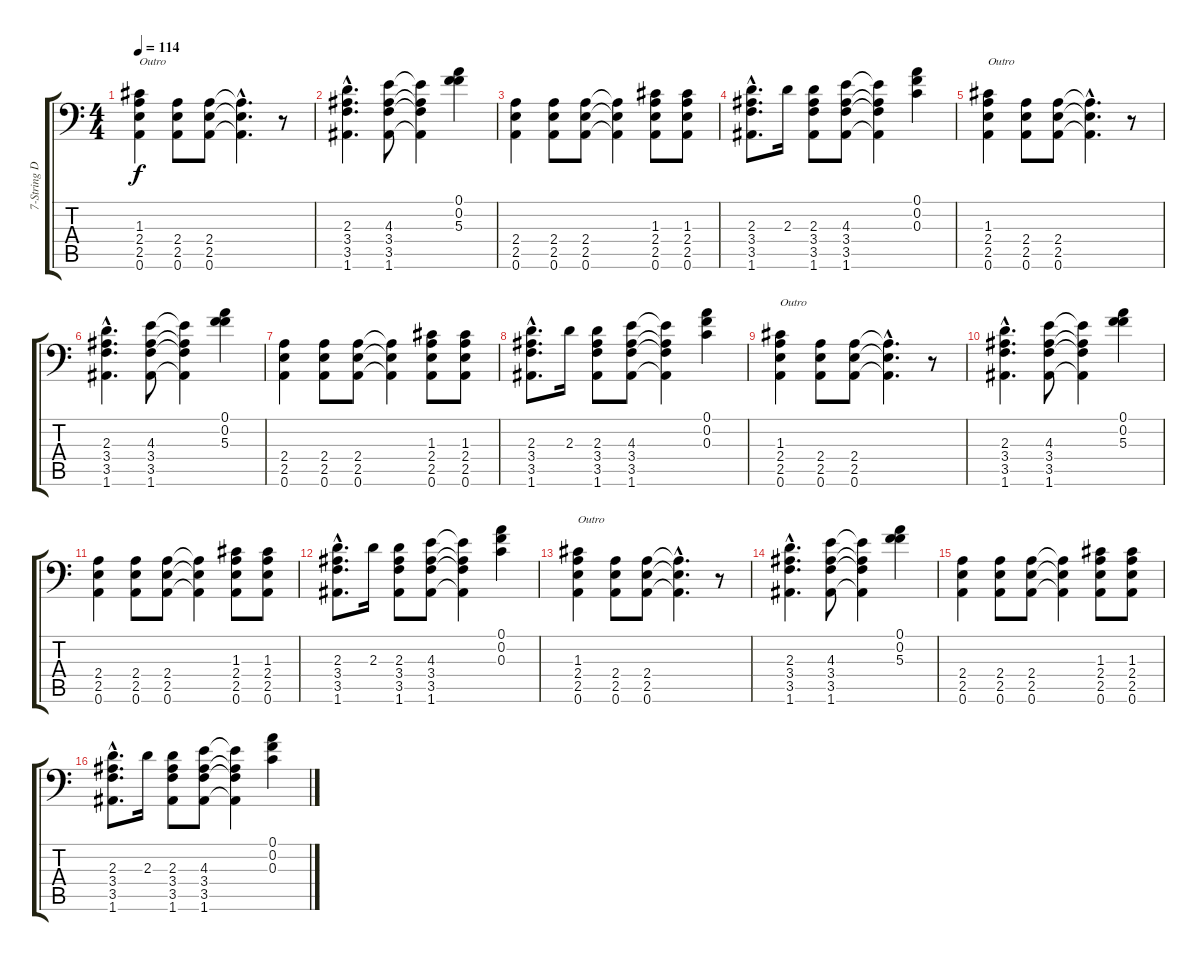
\track ("7-String Dist. #1" "7-String D") {instrument distortionguitar}
\staff {score tabs}
\tuning (A3 F3 C3 G2 D2 A1) {hide}
\ts (4 4)
\tempo 114
\clef f4
\ks c
(1.3 2.4 2.5 0.6).4{txt "Outro" dy f} (2.4 2.5 0.6).8 (2.4 2.5 0.6).8 (2.4{hac t} 2.5{hac t} 0.6{hac t}).4{d} r.8 |
(2.3{hac} 3.4{hac} 3.5{hac} 1.6{hac}).4{d} (4.3 3.4 3.5 1.6).8 (4.3{t} 3.4{t} 3.5{t} 1.6{t}).4 (0.1 0.2 5.3).4 |
(2.4 2.5 0.6).4 (2.4 2.5 0.6).8 (2.4 2.5 0.6).8 (2.4{t} 2.5{t} 0.6{t}).4 (1.3 2.4 2.5 0.6).8 (1.3 2.4 2.5 0.6).8 |
(2.3{hac} 3.4{hac} 3.5{hac} 1.6{hac}).8{d} 2.3.16 (2.3 3.4 3.5 1.6).8 (4.3 3.4 3.5 1.6).8 (4.3{t} 3.4{t} 3.5{t} 1.6{t}).4 (0.1 0.2 0.3).4 |
(1.3 2.4 2.5 0.6).4{txt "Outro"} (2.4 2.5 0.6).8 (2.4 2.5 0.6).8 (2.4{hac t} 2.5{hac t} 0.6{hac t}).4{d} r.8 |
(2.3{hac} 3.4{hac} 3.5{hac} 1.6{hac}).4{d} (4.3 3.4 3.5 1.6).8 (4.3{t} 3.4{t} 3.5{t} 1.6{t}).4 (0.1 0.2 5.3).4 |
(2.4 2.5 0.6).4 (2.4 2.5 0.6).8 (2.4 2.5 0.6).8 (2.4{t} 2.5{t} 0.6{t}).4 (1.3 2.4 2.5 0.6).8 (1.3 2.4 2.5 0.6).8 |
(2.3{hac} 3.4{hac} 3.5{hac} 1.6{hac}).8{d} 2.3.16 (2.3 3.4 3.5 1.6).8 (4.3 3.4 3.5 1.6).8 (4.3{t} 3.4{t} 3.5{t} 1.6{t}).4 (0.1 0.2 0.3).4 |
(1.3 2.4 2.5 0.6).4{txt "Outro"} (2.4 2.5 0.6).8 (2.4 2.5 0.6).8 (2.4{hac t} 2.5{hac t} 0.6{hac t}).4{d} r.8 |
(2.3{hac} 3.4{hac} 3.5{hac} 1.6{hac}).4{d} (4.3 3.4 3.5 1.6).8 (4.3{t} 3.4{t} 3.5{t} 1.6{t}).4 (0.1 0.2 5.3).4 |
(2.4 2.5 0.6).4 (2.4 2.5 0.6).8 (2.4 2.5 0.6).8 (2.4{t} 2.5{t} 0.6{t}).4 (1.3 2.4 2.5 0.6).8 (1.3 2.4 2.5 0.6).8 |
(2.3{hac} 3.4{hac} 3.5{hac} 1.6{hac}).8{d} 2.3.16 (2.3 3.4 3.5 1.6).8 (4.3 3.4 3.5 1.6).8 (4.3{t} 3.4{t} 3.5{t} 1.6{t}).4 (0.1 0.2 0.3).4 |
(1.3 2.4 2.5 0.6).4{txt "Outro"} (2.4 2.5 0.6).8 (2.4 2.5 0.6).8 (2.4{hac t} 2.5{hac t} 0.6{hac t}).4{d} r.8 |
(2.3{hac} 3.4{hac} 3.5{hac} 1.6{hac}).4{d} (4.3 3.4 3.5 1.6).8 (4.3{t} 3.4{t} 3.5{t} 1.6{t}).4 (0.1 0.2 5.3).4 |
(2.4 2.5 0.6).4 (2.4 2.5 0.6).8 (2.4 2.5 0.6).8 (2.4{t} 2.5{t} 0.6{t}).4 (1.3 2.4 2.5 0.6).8 (1.3 2.4 2.5 0.6).8 |
(2.3{hac} 3.4{hac} 3.5{hac} 1.6{hac}).8{d} 2.3.16 (2.3 3.4 3.5 1.6).8 (4.3 3.4 3.5 1.6).8 (4.3{t} 3.4{t} 3.5{t} 1.6{t}).4 (0.1 0.2 0.3).4
